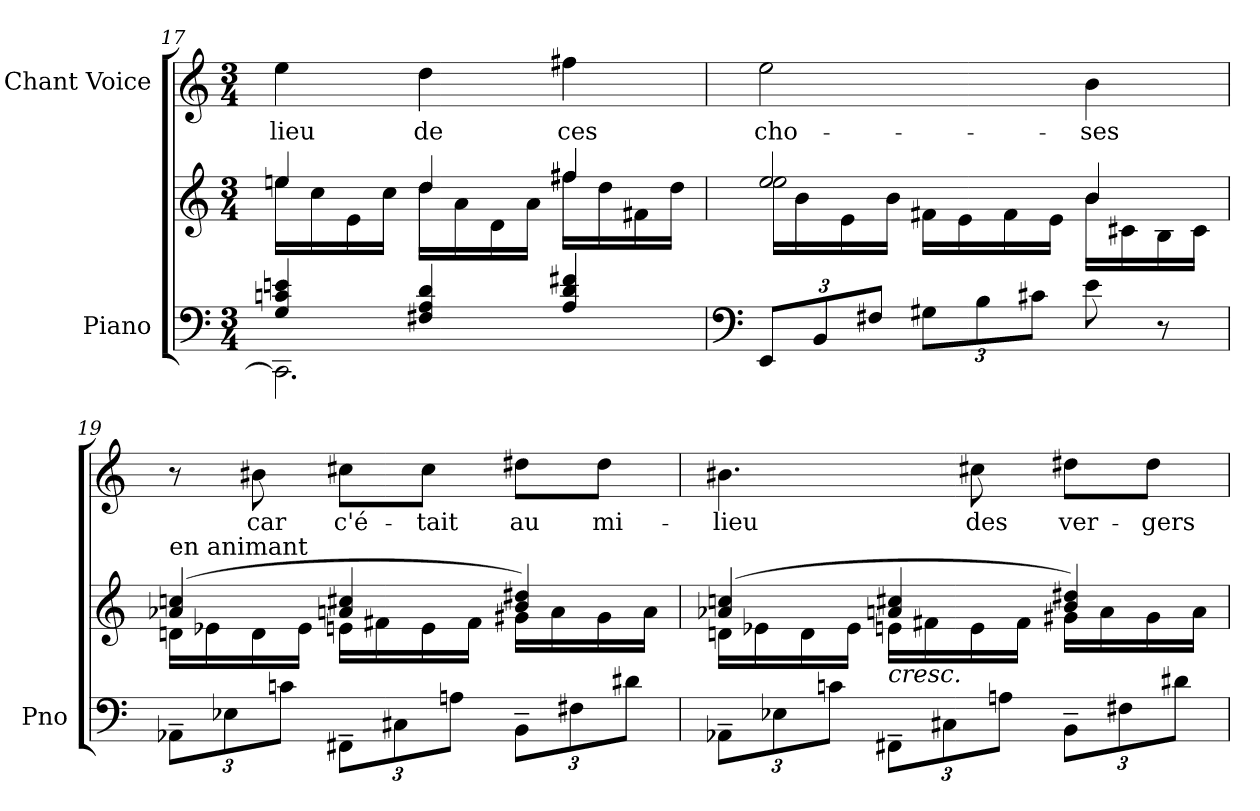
**kern	**kern	**kern	**text
*part2	*part2	*part1	*part1
*staff3	*staff2	*staff1	*staff1
*I"Piano	*	*I"Chant Voice	*
*I'Pno	*	*	*
!!LO:LB:g=z
*clefF4	*clefG2	*clefG2	*
*k[]	*k[]	*k[]	*
*M3/4	*M3/4	*M3/4	*
=17	=17	=17	=17
*^	*^	*	*
!	!	!	!	!	!LO:LY:b
4G/ 4cn/ 4en/	2.CC\]	4een/	16ee\LL	4ee\	-lieu
.	.	.	16cc\	.	.
.	.	.	16e\	.	.
.	.	.	16cc\JJ	.	.
!	!	!	!	!	!LO:LY:b
4F#X/ 4A/ 4d/	.	4dd/	16dd\LL	4dd\	de
.	.	.	16a\	.	.
.	.	.	16d\	.	.
.	.	.	16a\JJ	.	.
!	!	!	!	!	!LO:LY:b
4A/ 4d/ 4f#X/	.	4ff#X/	16ff#\LL	4ff#X\	ces
.	.	.	16dd\	.	.
.	.	.	16f#X\	.	.
.	.	.	16dd\JJ	.	.
*v	*v	*	*	*	*
!!LO:PB:g=z
=18	=18	=18	=18	=18
*clefF4	*	*	*	*
*Xbrackettup	*	*	*	*
!	!	!LO:N:head=open	!	!LO:LY:b
12EE/L	2ee/	16ee\LL	2ee\	cho-
.	.	16b\	.	.
12BB/	.	.	.	.
.	.	16e\	.	.
12F#X/J	.	.	.	.
.	.	16b\JJ	.	.
*brackettup	*	*	*	*
12G#X\L	.	16f#X\LL	.	.
.	.	16e\	.	.
12B\	.	.	.	.
.	.	16f#\	.	.
12c#X\J	.	.	.	.
.	.	16e\JJ	.	.
!	!	!	!	!LO:LY:b
8e\	4b/	16b\LL	4b\	-ses
.	.	16c#X\	.	.
8r	.	16B\	.	.
.	.	16c#\JJ	.	.
=19	=19	=19	=19	=19
*Xbrackettup	*	*	*	*
!	!LO:TX:a:t=en animant	!	!	!
12AA-X~\L	(4a-X/ 4ccn/	16dn\LL	8r	.
.	.	16e-X\	.	.
12E-X\	.	.	.	.
!	!	!	!	!LO:LY:b
.	.	16d\	8b#X\	car
12cn\J	.	.	.	.
.	.	16e-\JJ	.	.
*brackettup	*	*	*	*
!	!	!	!	!LO:LY:b
12FF#X~\L	4an/ 4cc#X/	16en\LL	8cc#X\L	c'é-
.	.	16f#X\	.	.
12C#X\	.	.	.	.
!	!	!	!	!LO:LY:b
.	.	16e\	8cc#\J	-tait
12An\J	.	.	.	.
.	.	16f#\JJ	.	.
*Xbrackettup	*	*	*	*
!	!	!	!	!LO:LY:b
12BB~\L	4b/ 4dd#X/)	16g#X\LL	8dd#X\L	au
.	.	16a\	.	.
12F#X\	.	.	.	.
!	!	!	!	!LO:LY:b
.	.	16g#\	8dd#\J	mi-
12d#X\J	.	.	.	.
.	.	16a\JJ	.	.
!!LO:LB:g=z
=20	=20	=20	=20	=20
!	!	!	!	!LO:LY:b
*	*	*	*^	*
12AA-X~\L	(4a-X/ 4ccn/	16dn\LL	4.b#X\	4ryy	-lieu
.	.	16e-X\	.	.	.
12E-X\	.	.	.	.	.
.	.	16d\	.	.	.
12cn\J	.	.	.	.	.
.	.	16e-\JJ	.	.	.
*brackettup	*	*	*	*	*
!	!LO:TX:b:i:t=cresc.	!	!	!	!
12FF#X~\L	4an/ 4cc#X/	16en\LL	.	8ryy	.
.	.	16f#X\	.	.	.
12C#X\	.	.	.	.	.
!	!	!	!	!	!LO:LY:b
.	.	16e\	8cc#X\	8ryy	des
12An\J	.	.	.	.	.
.	.	16f#\JJ	.	.	.
*Xbrackettup	*	*	*	*	*
!	!	!	!	!	!LO:LY:b
12BB~\L	4b/ 4dd#X/)	16g#X\LL	8dd#X\L	4ryy	ver-
.	.	16a\	.	.	.
12F#X\	.	.	.	.	.
!	!	!	!	!	!LO:LY:b
.	.	16g#\	8dd#\J	.	-gers
12d#X\J	.	.	.	.	.
.	.	16a\JJ	.	.	.
*	*v	*v	*	*	*
*	*	*v	*v	*
=	=	=	=
*-	*-	*-	*-
